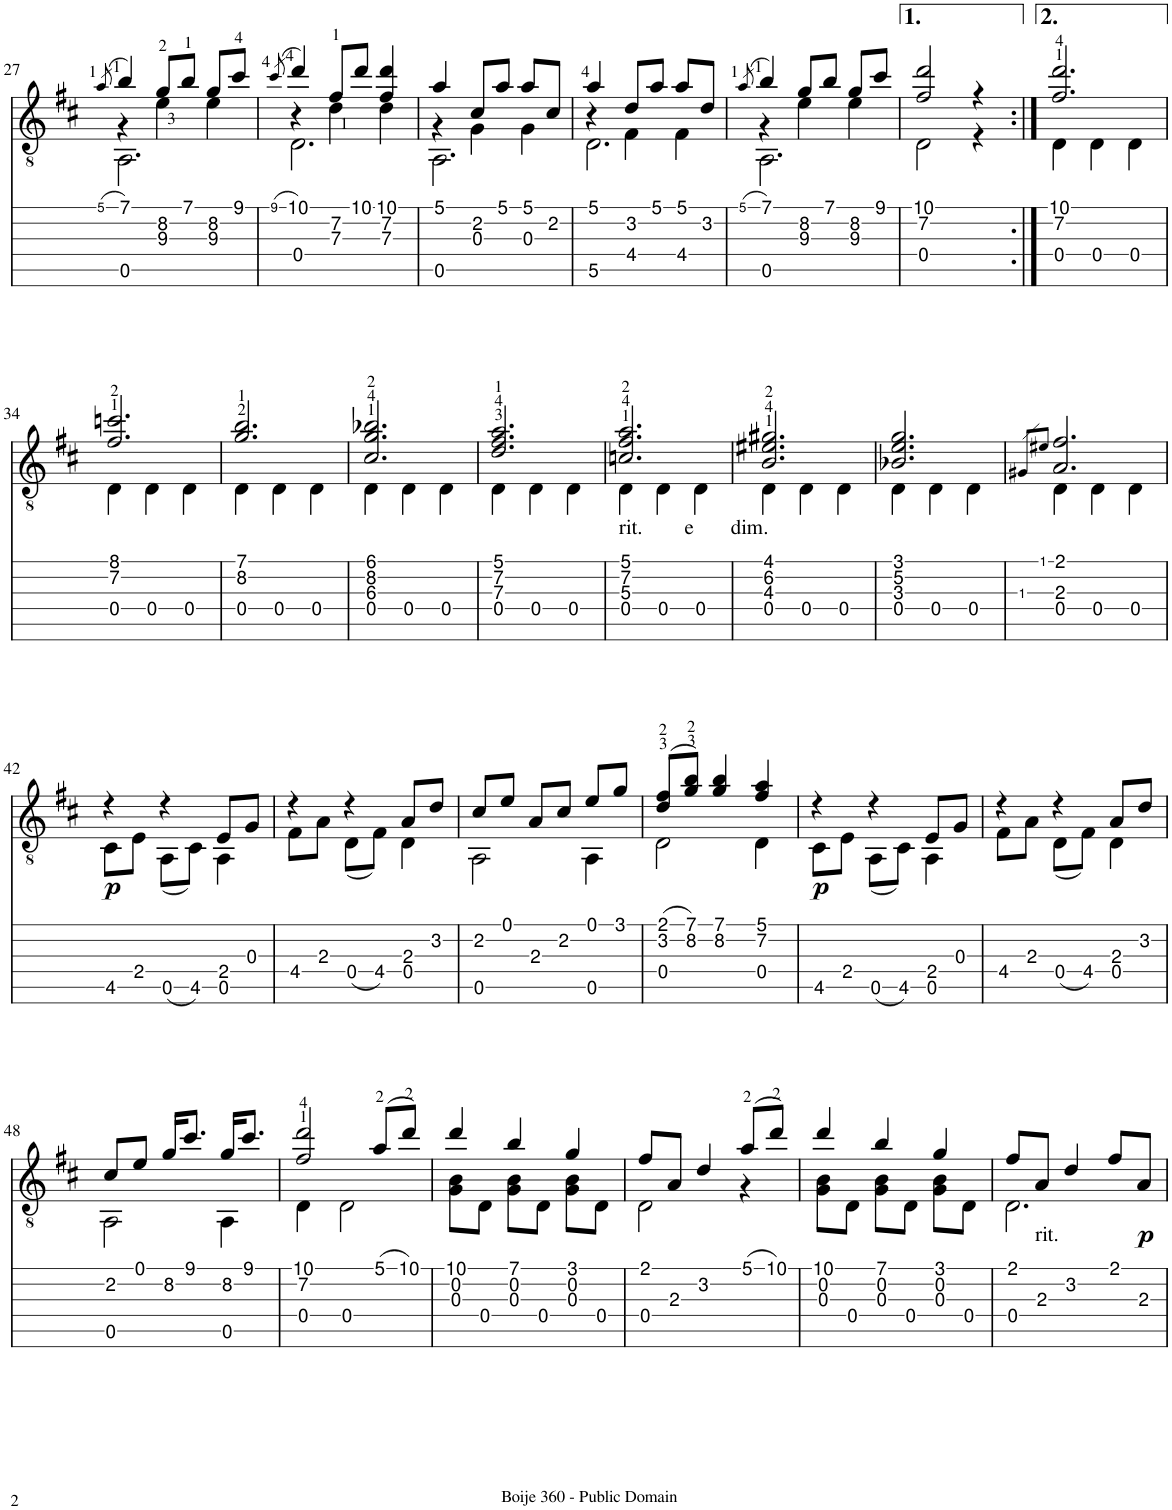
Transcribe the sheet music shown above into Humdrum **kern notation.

**kern	**kern	**dynam
*part1	*part1	*part1
*staff2	*staff1	*staff1/2
*I"Guitar	*	*
*I'Guit.	*	*
!!LO:PB:g=z
*	*clefGv2	*
*k[f#c#]	*k[f#c#]	*
*M3/4	*M3/4	*
=27	=27	=27
qa	(8qa/	.
*^	*^	*
*	*^	*	*^	*
4b	4r	2.AA	4b/)	4r	2.AA\	.
8gL	4e	.	8g/L	4e\	.	.
8bJ	.	.	8b/J	.	.	.
8gL	4e	.	8g/L	4e\	.	.
8cc#J	.	.	8cc#/J	.	.	.
=28	=28	=28	=28	=28	=28	=28
qcc#	.	.	(8qcc#/	.	.	.
4dd	4r	2.D	4dd/)	4r	2.D\	.
8f#L	4d	.	8f#/L	4d\	.	.
8ddJ	.	.	8dd/J	.	.	.
4f# 4dd	4d	.	4f#/ 4dd/	4d\	.	.
=29	=29	=29	=29	=29	=29	=29
4a	4r	2.AA	4a/	4r	2.AA\	.
8c#L	4G	.	8c#/L	4G\	.	.
8aJ	.	.	8a/J	.	.	.
8aL	4G	.	8a/L	4G\	.	.
8c#J	.	.	8c#/J	.	.	.
=30	=30	=30	=30	=30	=30	=30
4a	4r	2.D	4a/	4r	2.D\	.
8dL	4F#	.	8d/L	4F#\	.	.
8aJ	.	.	8a/J	.	.	.
8aL	4F#	.	8a/L	4F#\	.	.
8dJ	.	.	8d/J	.	.	.
=31	=31	=31	=31	=31	=31	=31
qa	.	.	(8qa/	.	.	.
4b	4r	2.AA	4b/)	4r	2.AA\	.
8gL	4e	.	8g/L	4e\	.	.
8bJ	.	.	8b/J	.	.	.
8gL	4e	.	8g/L	4e\	.	.
8cc#J	.	.	8cc#/J	.	.	.
*	*v	*v	*	*	*	*
*	*	*	*v	*v	*
=32	=32	=32	=32	=32
2f# 2dd	2D	2f#/ 2dd/	2D\	.
4r	4r	4r	4r	.
=33:|!	=33:|!	=33:|!	=33:|!	=33:|!
2.f# 2.dd	4D	2.f#/ 2.dd/	4D\	.
.	4D	.	4D\	.
.	4D	.	4D\	.
!!LO:LB:g=z	!!
=34	=34	=34	=34	=34
2.f# 2.cc	4D	2.f#/ 2.ccn/	4D\	.
.	4D	.	4D\	.
.	4D	.	4D\	.
=35	=35	=35	=35	=35
2.g 2.b	4D	2.g/ 2.b/	4D\	.
.	4D	.	4D\	.
.	4D	.	4D\	.
=36	=36	=36	=36	=36
2.c# 2.g 2.b-	4D	2.c#/ 2.g/ 2.b-X/	4D\	.
.	4D	.	4D\	.
.	4D	.	4D\	.
=37	=37	=37	=37	=37
2.d 2.f# 2.a	4D	2.d/ 2.f#/ 2.a/	4D\	.
.	4D	.	4D\	.
.	4D	.	4D\	.
=38	=38	=38	=38	=38
!LO:TX:a:t=rit.        e       dim.	!	!	!	!
2.c 2.f# 2.a	4D	2.cn/ 2.f#/ 2.a/	4D\	.
.	4D	.	4D\	.
.	4D	.	4D\	.
=39	=39	=39	=39	=39
2.B 2.e# 2.g#	4D	2.B/ 2.e#X/ 2.g#X/	4D\	.
.	4D	.	4D\	.
.	4D	.	4D\	.
=40	=40	=40	=40	=40
2.B- 2.e 2.g	4D	2.B-X/ 2.e/ 2.g/	4D\	.
.	4D	.	4D\	.
.	4D	.	4D\	.
=41	=41	=41	=41	=41
qG#	.	8qG#X/L	.	.
qe#	.	8qe#X/J	.	.
2.A 2.f#	4D	2.A/ 2.f#/	4D\	.
.	4D	.	4D\	.
.	4D	.	4D\	.
!!LO:LB:g=z	!!
=42	=42	=42	=42	=42
!	!	!	!	!LO:DY:a=2
4r	8C#L	4r	8C#\L	p
.	8EJ	.	8E\J	.
4r	8AAL	4r	(8AA\L	.
.	8C#J	.	8C#\J)	.
8EL	4AA	8E/L	4AA\	.
8GJ	.	8G/J	.	.
=43	=43	=43	=43	=43
4r	8F#L	4r	8F#\L	.
.	8AJ	.	8A\J	.
4r	8DL	4r	(8D\L	.
.	8F#J	.	8F#\J)	.
8AL	4D	8A/L	4D\	.
8dJ	.	8d/J	.	.
=44	=44	=44	=44	=44
8c#L	2AA	8c#/L	2AA\	.
8eJ	.	8e/J	.	.
8AL	.	8A/L	.	.
8c#J	.	8c#/J	.	.
8eL	4AA	8e/L	4AA\	.
8gJ	.	8g/J	.	.
=45	=45	=45	=45	=45
8d\ 8f#\L	2D	(8d/ 8f#/L	2D\	.
8g\ 8b\J	.	8g/ 8b/J)	.	.
4g 4b	.	4g/ 4b/	.	.
4f# 4a	4D	4f#/ 4a/	4D\	.
=46	=46	=46	=46	=46
!	!	!	!	!LO:DY:a=2
4r	8C#L	4r	8C#\L	p
.	8EJ	.	8E\J	.
4r	8AAL	4r	(8AA\L	.
.	8C#J	.	8C#\J)	.
8EL	4AA	8E/L	4AA\	.
8GJ	.	8G/J	.	.
=47	=47	=47	=47	=47
4r	8F#L	4r	8F#\L	.
.	8AJ	.	8A\J	.
4r	8DL	4r	(8D\L	.
.	8F#J	.	8F#\J)	.
8AL	4D	8A/L	4D\	.
8dJ	.	8d/J	.	.
!!LO:LB:g=z	!!
=48	=48	=48	=48	=48
8c#L	2AA	8c#/L	2AA\	.
8eJ	.	8e/J	.	.
16gKL	.	16g/KL	.	.
8.cc#J	.	8.cc#/J	.	.
16gKL	4AA	16g/KL	4AA\	.
8.cc#J	.	8.cc#/J	.	.
=49	=49	=49	=49	=49
2f# 2dd	4D	2f#/ 2dd/	4D\	.
.	2D	.	2D\	.
8aL	.	(8a/L	.	.
8ddJ	.	8dd/J)	.	.
=50	=50	=50	=50	=50
4dd	8G\ 8B\L	4dd/	8G\ 8B\L	.
.	8DJ	.	8D\J	.
4b	8G\ 8B\L	4b/	8G\ 8B\L	.
.	8DJ	.	8D\J	.
4g	8G\ 8B\L	4g/	8G\ 8B\L	.
.	8DJ	.	8D\J	.
=51	=51	=51	=51	=51
8f#L	2D	8f#/L	2D\	.
8AJ	.	8A/J	.	.
4d	.	4d/	.	.
8aL	4r	(8a/L	4r	.
8ddJ	.	8dd/J)	.	.
=52	=52	=52	=52	=52
4dd	8G\ 8B\L	4dd/	8G\ 8B\L	.
.	8DJ	.	8D\J	.
4b	8G\ 8B\L	4b/	8G\ 8B\L	.
.	8DJ	.	8D\J	.
4g	8G\ 8B\L	4g/	8G\ 8B\L	.
.	8DJ	.	8D\J	.
=53	=53	=53	=53	=53
8f#L	2.D	8f#/L	2.D\	.
!LO:TX:a:t=rit.	!	!	!	!
8AJ	.	8A/J	.	.
4d	.	4d/	.	.
8f#L	.	8f#/L	.	.
!	!	!	!	!LO:DY:b
8AJ	.	8A/J	.	p
*v	*v	*	*	*
*	*v	*v	*
=	=	=
*-	*-	*-
